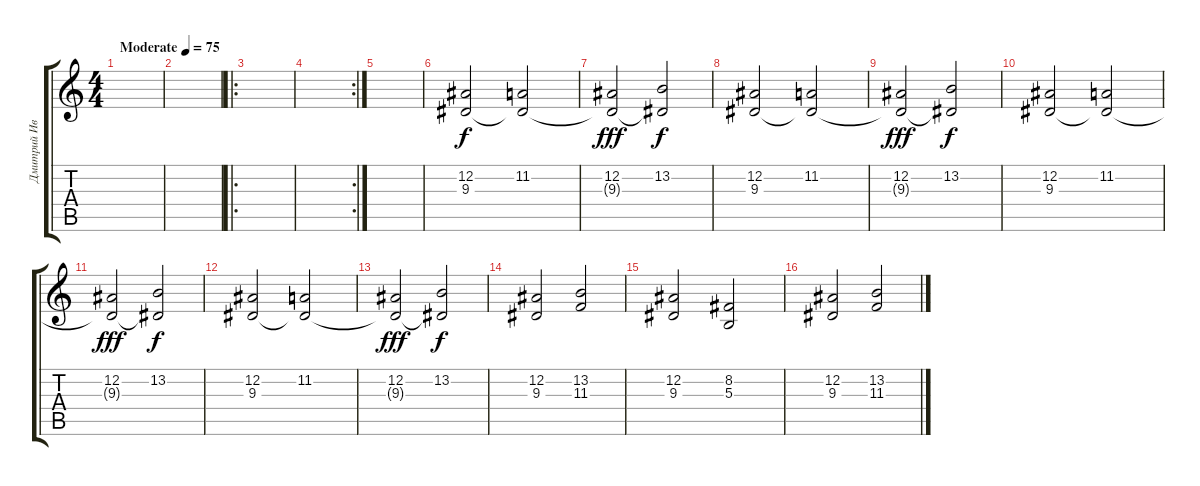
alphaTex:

\track ("Дмитрий Иванов (пр-я рука)" "Дмитрий Ив") {instrument choiraahs}
\staff {score tabs}
\tuning (Eb4 Bb3 Gb3 Db3 Ab2 Eb2) {hide}
\ts (4 4)
\tempo (75 "Moderate")
\clef g2
\ks c
|
|
\ro
|
\rc 2
|
|
(12.2 9.3).2 (11.2 9.3{t}).2 |
(12.2 9.3{t}).2{dy fff} (13.2 9.3{t}).2{dy f} |
(12.2 9.3).2 (11.2 9.3{t}).2 |
(12.2 9.3{t}).2{dy fff} (13.2 9.3{t}).2{dy f} |
(12.2 9.3).2 (11.2 9.3{t}).2 |
(12.2 9.3{t}).2{dy fff} (13.2 9.3{t}).2{dy f} |
(12.2 9.3).2 (11.2 9.3{t}).2 |
(12.2 9.3{t}).2{dy fff} (13.2 9.3{t}).2{dy f} |
(12.2 9.3).2{volume 8 instrument stringensemble2} (13.2 11.3).2 |
(12.2 9.3).2 (8.2 5.3).2 |
(12.2 9.3).2 (13.2 11.3).2
